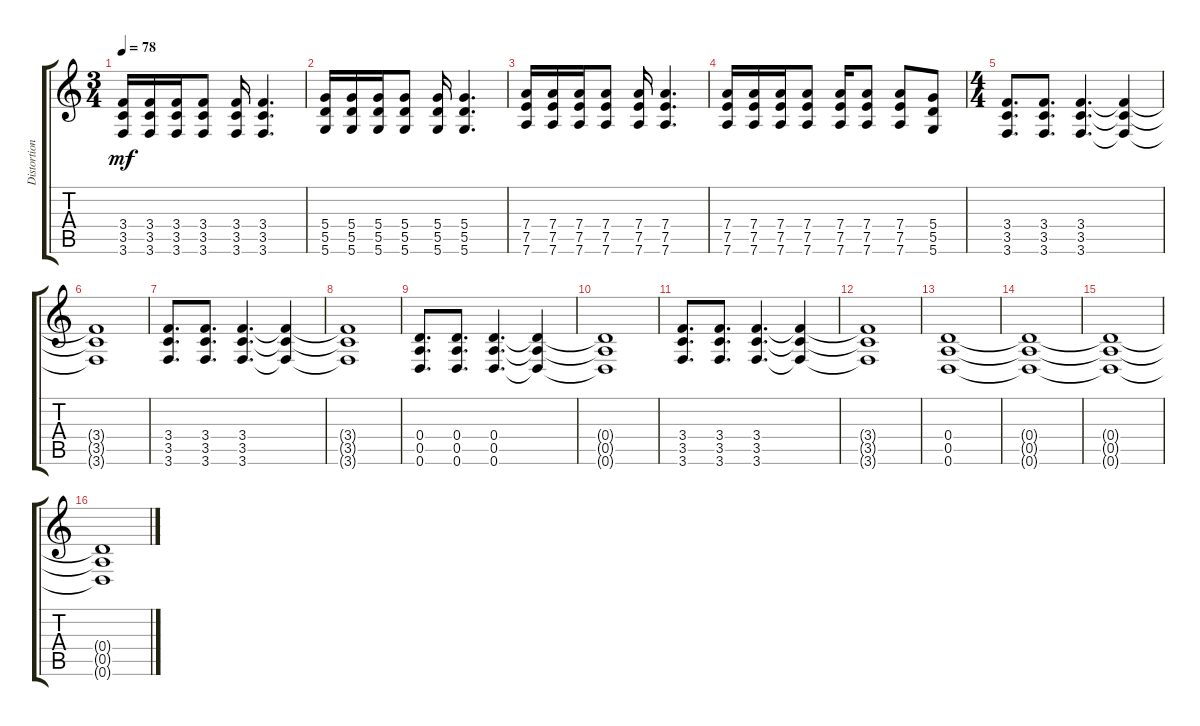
\track ("Distortion Guitar 3" "Distortion") {instrument distortionguitar}
\staff {score tabs}
\tuning (E4 B3 G3 D3 A2 D2) {hide}
\ts (3 4)
\tempo 78
\clef g2
\ks c
(3.4 3.5 3.6).16{dy mf} (3.4 3.5 3.6).16 (3.4 3.5 3.6).16 (3.4 3.5 3.6).8 (3.4 3.5 3.6).16 (3.4 3.5 3.6).4{d} |
(5.4 5.5 5.6).16 (5.4 5.5 5.6).16 (5.4 5.5 5.6).16 (5.4 5.5 5.6).8 (5.4 5.5 5.6).16 (5.4 5.5 5.6).4{d} |
(7.4 7.5 7.6).16 (7.4 7.5 7.6).16 (7.4 7.5 7.6).16 (7.4 7.5 7.6).8 (7.4 7.5 7.6).16 (7.4 7.5 7.6).4{d} |
(7.4 7.5 7.6).16 (7.4 7.5 7.6).16 (7.4 7.5 7.6).16 (7.4 7.5 7.6).8 (7.4 7.5 7.6).16 (7.4 7.5 7.6).8 (7.4 7.5 7.6).8 (5.4 5.5 5.6).8 |
\ts (4 4)
(3.4 3.5 3.6).8{d} (3.4 3.5 3.6).8{d} (3.4 3.5 3.6).4{d} (3.4{t} 3.5{t} 3.6{t}).4 |
(3.4{t} 3.5{t} 3.6{t}).1 |
(3.4 3.5 3.6).8{d} (3.4 3.5 3.6).8{d} (3.4 3.5 3.6).4{d} (3.4{t} 3.5{t} 3.6{t}).4 |
(3.4{t} 3.5{t} 3.6{t}).1 |
(0.4 0.5 0.6).8{d} (0.4 0.5 0.6).8{d} (0.4 0.5 0.6).4{d} (0.4{t} 0.5{t} 0.6{t}).4 |
(0.4{t} 0.5{t} 0.6{t}).1 |
(3.4 3.5 3.6).8{d} (3.4 3.5 3.6).8{d} (3.4 3.5 3.6).4{d} (3.4{t} 3.5{t} 3.6{t}).4 |
(3.4{t} 3.5{t} 3.6{t}).1 |
(0.4 0.5 0.6).1 |
(0.4{t} 0.5{t} 0.6{t}).1 |
(0.4{t} 0.5{t} 0.6{t}).1 |
(0.4{t} 0.5{t} 0.6{t}).1
